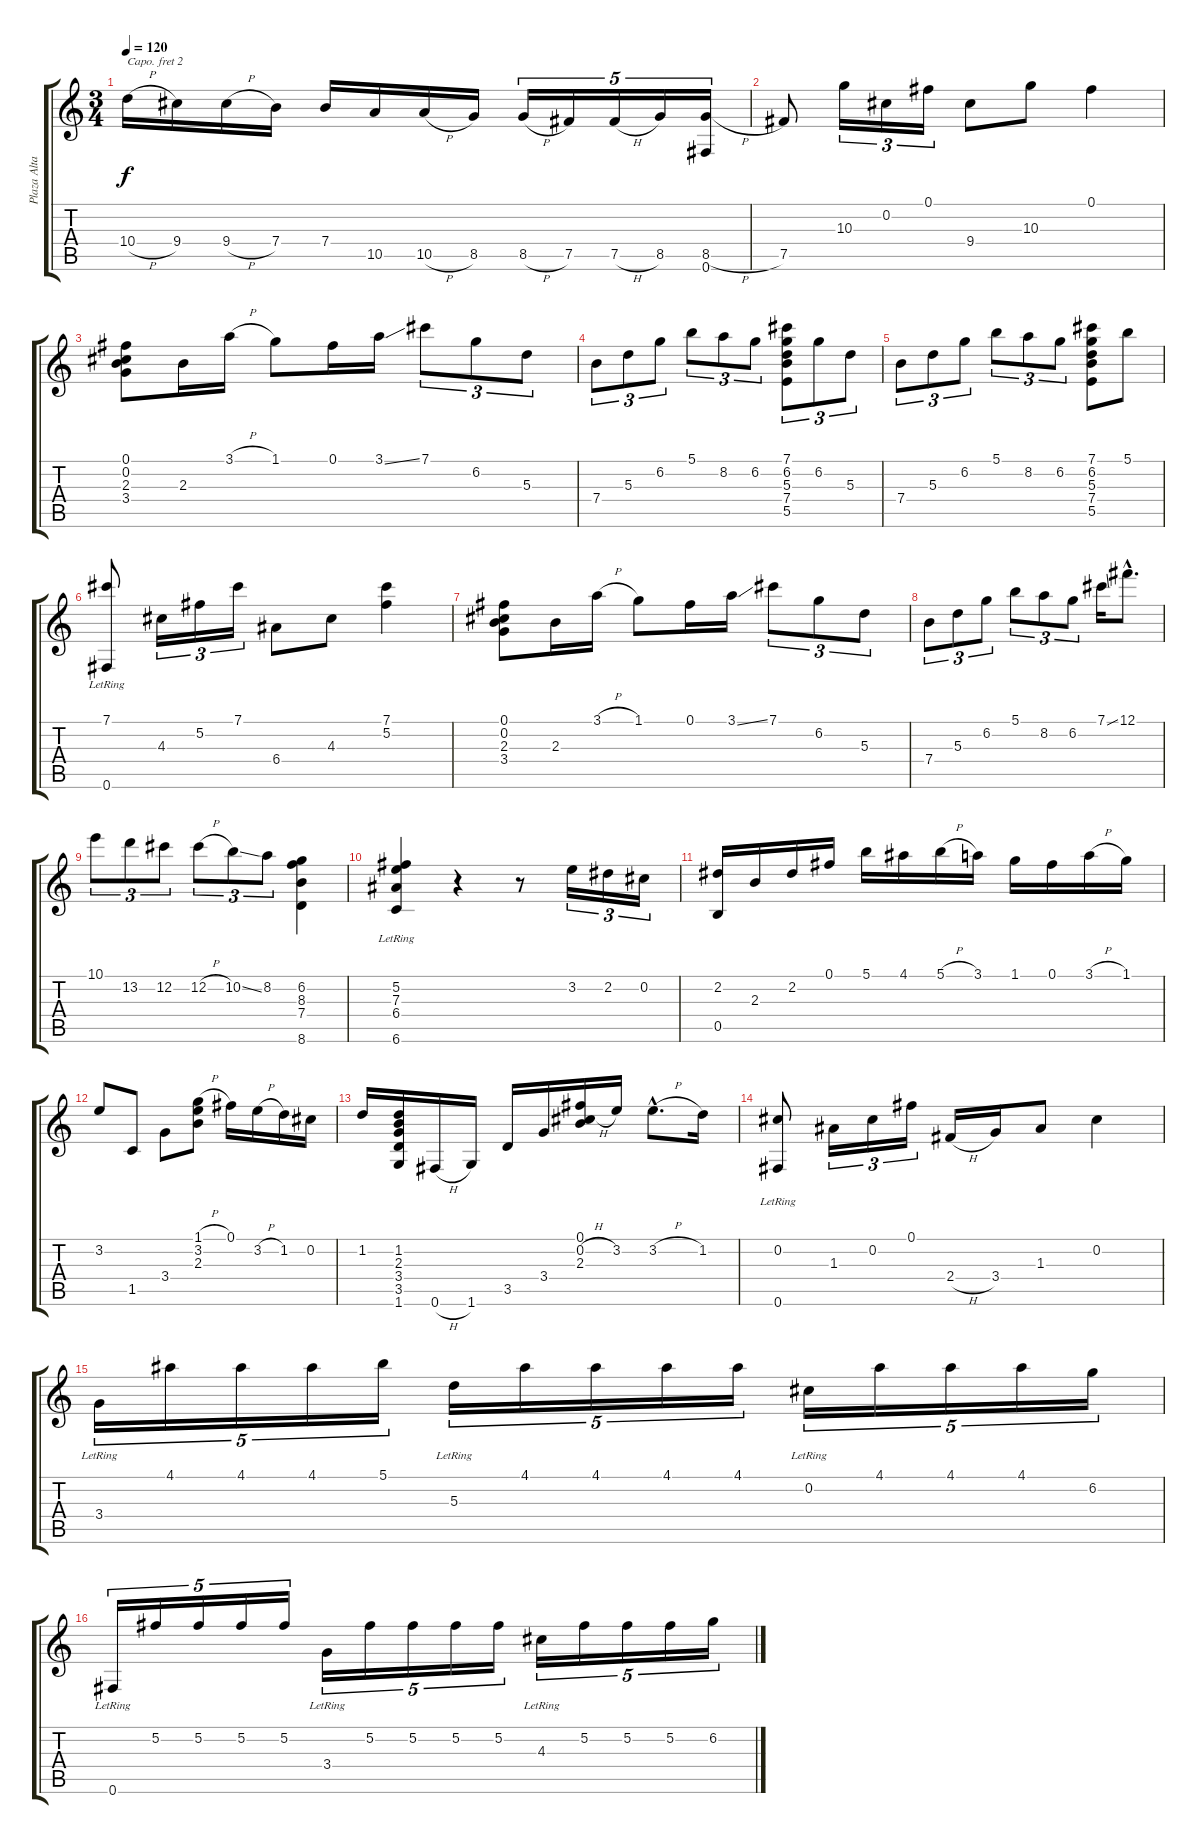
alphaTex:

\track ("Plaza Alta" "Plaza Alta") {instrument acousticguitarnylon}
\staff {score tabs}
\capo 2
\tuning (E4 B3 G3 D3 A2 E2) {hide}
\ts (3 4)
\tempo 120
\clef g2
\ks c
10.4{h}.16{dy f} 9.4.16 9.4{h}.16 7.4.16 7.4.16 10.5.16 10.5{h}.16 8.5.16 8.5{h}.16{tu (5 4)} 7.5.16{tu (5 4)} 7.5{h}.16{tu (5 4)} 8.5.16{tu (5 4)} (8.5{h} 0.6).16{tu (5 4)} |
7.5.8 10.3.16{tu (3 2)} 0.2.16{tu (3 2)} 0.1.16{tu (3 2)} 9.4.8 10.3.8 0.1.4 |
(0.1 0.2 2.3 3.4).8 2.3.16 3.1{h}.16 1.1.8 0.1.16 3.1{ss}.16 7.1.8{tu (3 2)} 6.2.8{tu (3 2)} 5.3.8{tu (3 2)} |
7.4.8{tu (3 2)} 5.3.8{tu (3 2)} 6.2.8{tu (3 2)} 5.1.8{tu (3 2)} 8.2.8{tu (3 2)} 6.2.8{tu (3 2)} (7.1 6.2 5.3 7.4 5.5).8{tu (3 2)} 6.2.8{tu (3 2)} 5.3.8{tu (3 2)} |
7.4.8{tu (3 2)} 5.3.8{tu (3 2)} 6.2.8{tu (3 2)} 5.1.8{tu (3 2)} 8.2.8{tu (3 2)} 6.2.8{tu (3 2)} (7.1 6.2 5.3 7.4 5.5).8 5.1.8 |
(7.1 0.6{lr}).8 4.3.16{tu (3 2)} 5.2.16{tu (3 2)} 7.1.16{tu (3 2)} 6.4.8 4.3.8 (7.1 5.2).4 |
(0.1 0.2 2.3 3.4).8 2.3.16 3.1{h}.16 1.1.8 0.1.16 3.1{ss}.16 7.1.8{tu (3 2)} 6.2.8{tu (3 2)} 5.3.8{tu (3 2)} |
7.4.8{tu (3 2)} 5.3.8{tu (3 2)} 6.2.8{tu (3 2)} 5.1.8{tu (3 2)} 8.2.8{tu (3 2)} 6.2.8{tu (3 2)} 7.1{ss}.16 12.1{hac}.8{d} |
10.1.8{tu (3 2)} 13.2.8{tu (3 2)} 12.2.8{tu (3 2)} 12.2{h}.8{tu (3 2)} 10.2{ss}.8{tu (3 2)} 8.2.8{tu (3 2)} (6.2 8.3 7.4 8.6).4 |
(5.2{lr} 7.3{lr} 6.4{lr} 6.6{lr}).4 r.4 r.8 3.2.16{tu (3 2)} 2.2.16{tu (3 2)} 0.2.16{tu (3 2)} |
(2.2 0.5).16 2.3.16 2.2.16 0.1.16 5.1.16 4.1.16 5.1{h}.16 3.1.16 1.1.16 0.1.16 3.1{h}.16 1.1.16 |
3.2.8 1.5.8 3.4.8 (1.1{h} 3.2 2.3).8 0.1.16 3.2{h}.16 1.2.16 0.2.16 |
1.2.16 (1.2 2.3 3.4 3.5 1.6).16 0.6{h}.16 1.6.16 3.5.16 3.4.16 (0.1 0.2{h} 2.3).16 3.2.16 3.2{h hac}.8{d} 1.2.16 |
(0.2 0.6{lr}).8 1.3.16{tu (3 2)} 0.2.16{tu (3 2)} 0.1.16{tu (3 2)} 2.4{h}.16 3.4.16 1.3.8 0.2.4 |
3.4{lr}.16{tu (5 4)} 4.1.16{tu (5 4)} 4.1.16{tu (5 4)} 4.1.16{tu (5 4)} 5.1.16{tu (5 4)} 5.3{lr}.16{tu (5 4)} 4.1.16{tu (5 4)} 4.1.16{tu (5 4)} 4.1.16{tu (5 4)} 4.1.16{tu (5 4)} 0.2{lr}.16{tu (5 4)} 4.1.16{tu (5 4)} 4.1.16{tu (5 4)} 4.1.16{tu (5 4)} 6.2.16{tu (5 4)} |
0.6{lr}.16{tu (5 4)} 5.2.16{tu (5 4)} 5.2.16{tu (5 4)} 5.2.16{tu (5 4)} 5.2.16{tu (5 4)} 3.4{lr}.16{tu (5 4)} 5.2.16{tu (5 4)} 5.2.16{tu (5 4)} 5.2.16{tu (5 4)} 5.2.16{tu (5 4)} 4.3{lr}.16{tu (5 4)} 5.2.16{tu (5 4)} 5.2.16{tu (5 4)} 5.2.16{tu (5 4)} 6.2.16{tu (5 4)}
